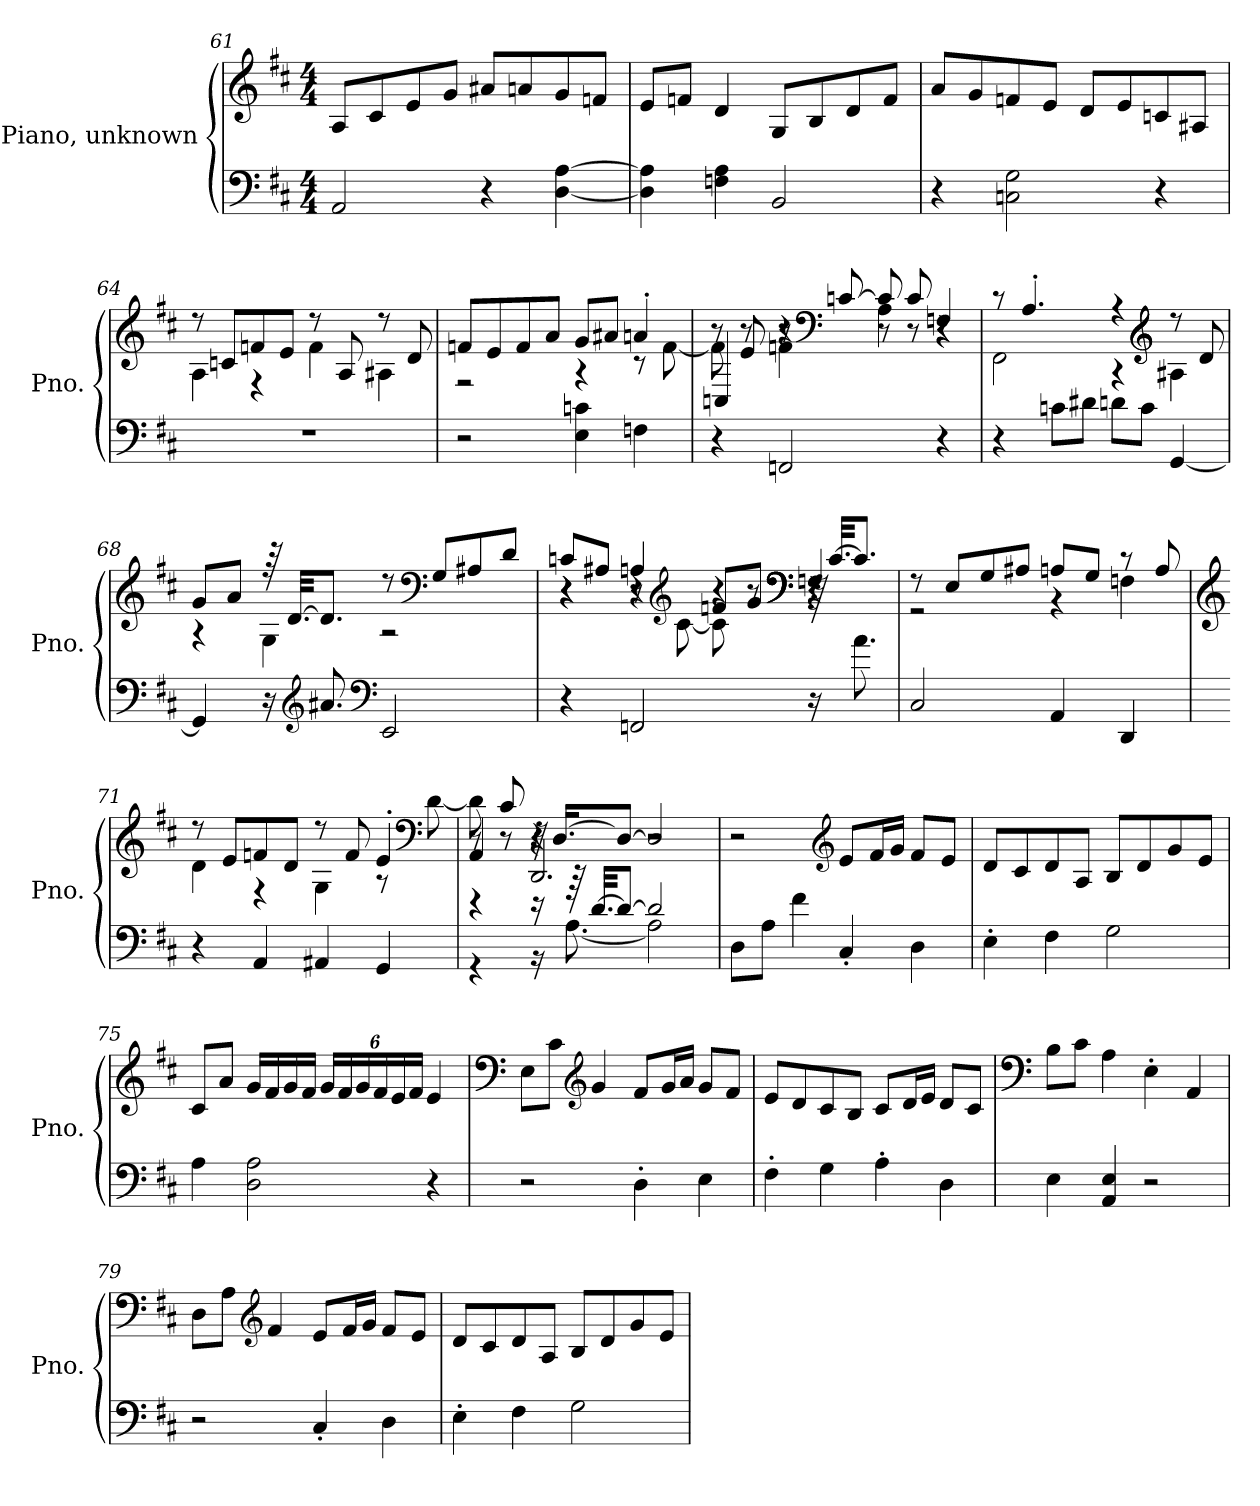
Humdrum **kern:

**kern	**kern
*part1	*part1
*staff2	*staff1
*I"Piano, unknown	*
*I'Pno.	*
*clefF4	*clefG2
*k[f#c#]	*k[f#c#]
*M4/4	*M4/4
=61	=61
2AA/	8A/L
.	8c#/
.	8e/
.	8g/J
4r	8a#X/L
.	8an/
[4D\ [4A\	8g/
.	8fn/J
=62	=62
4D\] 4A\]	8e/L
.	8fn/J
4Fn\ 4A\	4d/
2BB/	8G/L
.	8B/
.	8d/
.	8f/J
!!LO:PB:g=z
=63	=63
4r	8a/L
.	8g/
2Cn\ 2G\	8fn/
.	8e/J
.	8d/L
.	8e/
4r	8cn/
.	8A#X/J
=64	=64
*	*^
1r	8r	4A\
.	8cn/L	.
.	8fn/	4r
.	8e/J	.
.	8r	4f\
.	8A/	.
.	8r	4A#X\
.	8d/	.
=65	=65	=65
2r	8fn/L	2r
.	8e/	.
.	8f/	.
.	8a/J	.
4E\ 4cn\	8g/L	4r
.	8a#X/J	.
4Fn\	4an'/	8r
.	.	[8f\
!!LO:LB:g=z
=66	=66	=66
*	*	*^
4r	8r	8f\]	4Cn/
.	8e/	8r	.
2FFn/	4r	4fn\	8r
*	*clefF4	*	*
.	.	.	[8cn/
.	8r	4A\	8c/]
.	8c/	.	8r
4r	4Fn/	4r	4r
*	*	*v	*v
=67	=67	=67
4r	8r	2FF#\
.	4.A'/	.
8cn\L	.	.
8d#X\J	.	.
8dn\L	4r	4r
8c\J	.	.
*	*clefG2	*
[4GG/	8r	4A#X\
.	8d/	.
!!LO:LB:g=z	!!
=68	=68	=68
4GG/]	8g/L	4r
.	8a/J	.
16r	64r	4G\
.	[32.d/KKL	.
*clefG2	*	*
8.a#X/	8.d/J]	.
*clefF4	*	*
2EE/	8r	2r
*	*clefF4	*
.	8G/L	.
.	8A#X/	.
.	8d/J	.
=69	=69	=69
*	*	*^
4r	8cn/L	4r	4r
.	8A#X/J	.	.
2FFn/	4r	8r	4An/
*	*clefG2	*	*
.	.	[8c\	.
.	8fn/L	8c\]	4r
.	8g/J	8r	.
*	*clefF4	*	*
16r	64r	4r	4Fn/
.	[32.c/KKL	.	.
8.a\	8.c/J]	.	.
*	*	*v	*v
!!LO:LB:g=z
=70	=70	=70
2C#/	8r	2r
.	8E/L	.
.	8G/	.
.	8A#X/J	.
4AA/	8An/L	4r
.	8G/J	.
4DD/	8r	4Fn\
.	8A/	.
=71	=71	=71
*	*clefG2	*
4r	8r	4d\
.	8e/L	.
4AA/	8fn/	4r
.	8d/J	.
4AA#X/	8r	4G\
.	8f/	.
4GG/	4e'/	8r
*	*clefF4	*
.	.	[8d\
=72	=72	=72
*^	*	*^
4r	4r	8r	8d\]	4AA/
.	.	8c#/	8r	.
16r	16r	32r	4r	2.DD/
.	.	[16.D/KL	.	.
64r	[8.A\	.	.	.
[32.d/KKL	.	.	.	.
8d/J_	.	8D/J_	.	.
2d/]	2A\]	2D/]	2r	.
*v	*v	*	*	*
*	*v	*v	*v
!!LO:LB:g=z
=73	=73
8D\L	2r
8A\J	.
4f#\	.
*	*clefG2
4C#'/	8e/L
.	16f#/L
.	16g/JJ
4D\	8f#/L
.	8e/J
=74	=74
4E'\	8d/L
.	8c#/
4F#\	8d/
.	8A/J
2G\	8B/L
.	8d/
.	8g/
.	8e/J
=75	=75
4A\	8c#/L
.	8a/J
2D\ 2A\	16g/LL
.	16f#/
.	16g/
.	16f#/JJ
*	*Xbrackettup
.	24g/LL
.	24f#/
.	24g/
.	24f#/
.	24e/
.	24f#/JJ
4r	4e/
=76	=76
*	*clefF4
2r	8E\L
.	8c#\J
*	*clefG2
.	4g/
4D'\	8f#/L
.	16g/L
.	16a/JJ
4E\	8g/L
.	8f#/J
!!LO:LB:g=z
=77	=77
4F#'\	8e/L
.	8d/
4G\	8c#/
.	8B/J
4A'\	8c#/L
.	16d/L
.	16e/JJ
4D\	8d/L
.	8c#/J
=78	=78
*	*clefF4
4E\	8B\L
.	8c#\J
4AA/ 4E/	4A\
2r	4E'\
.	4AA/
=79	=79
2r	8D\L
.	8A\J
*	*clefG2
.	4f#/
4C#'/	8e/L
.	16f#/L
.	16g/JJ
4D\	8f#/L
.	8e/J
=80	=80
4E'\	8d/L
.	8c#/
4F#\	8d/
.	8A/J
2G\	8B/L
.	8d/
.	8g/
.	8e/J
=	=
*-	*-
